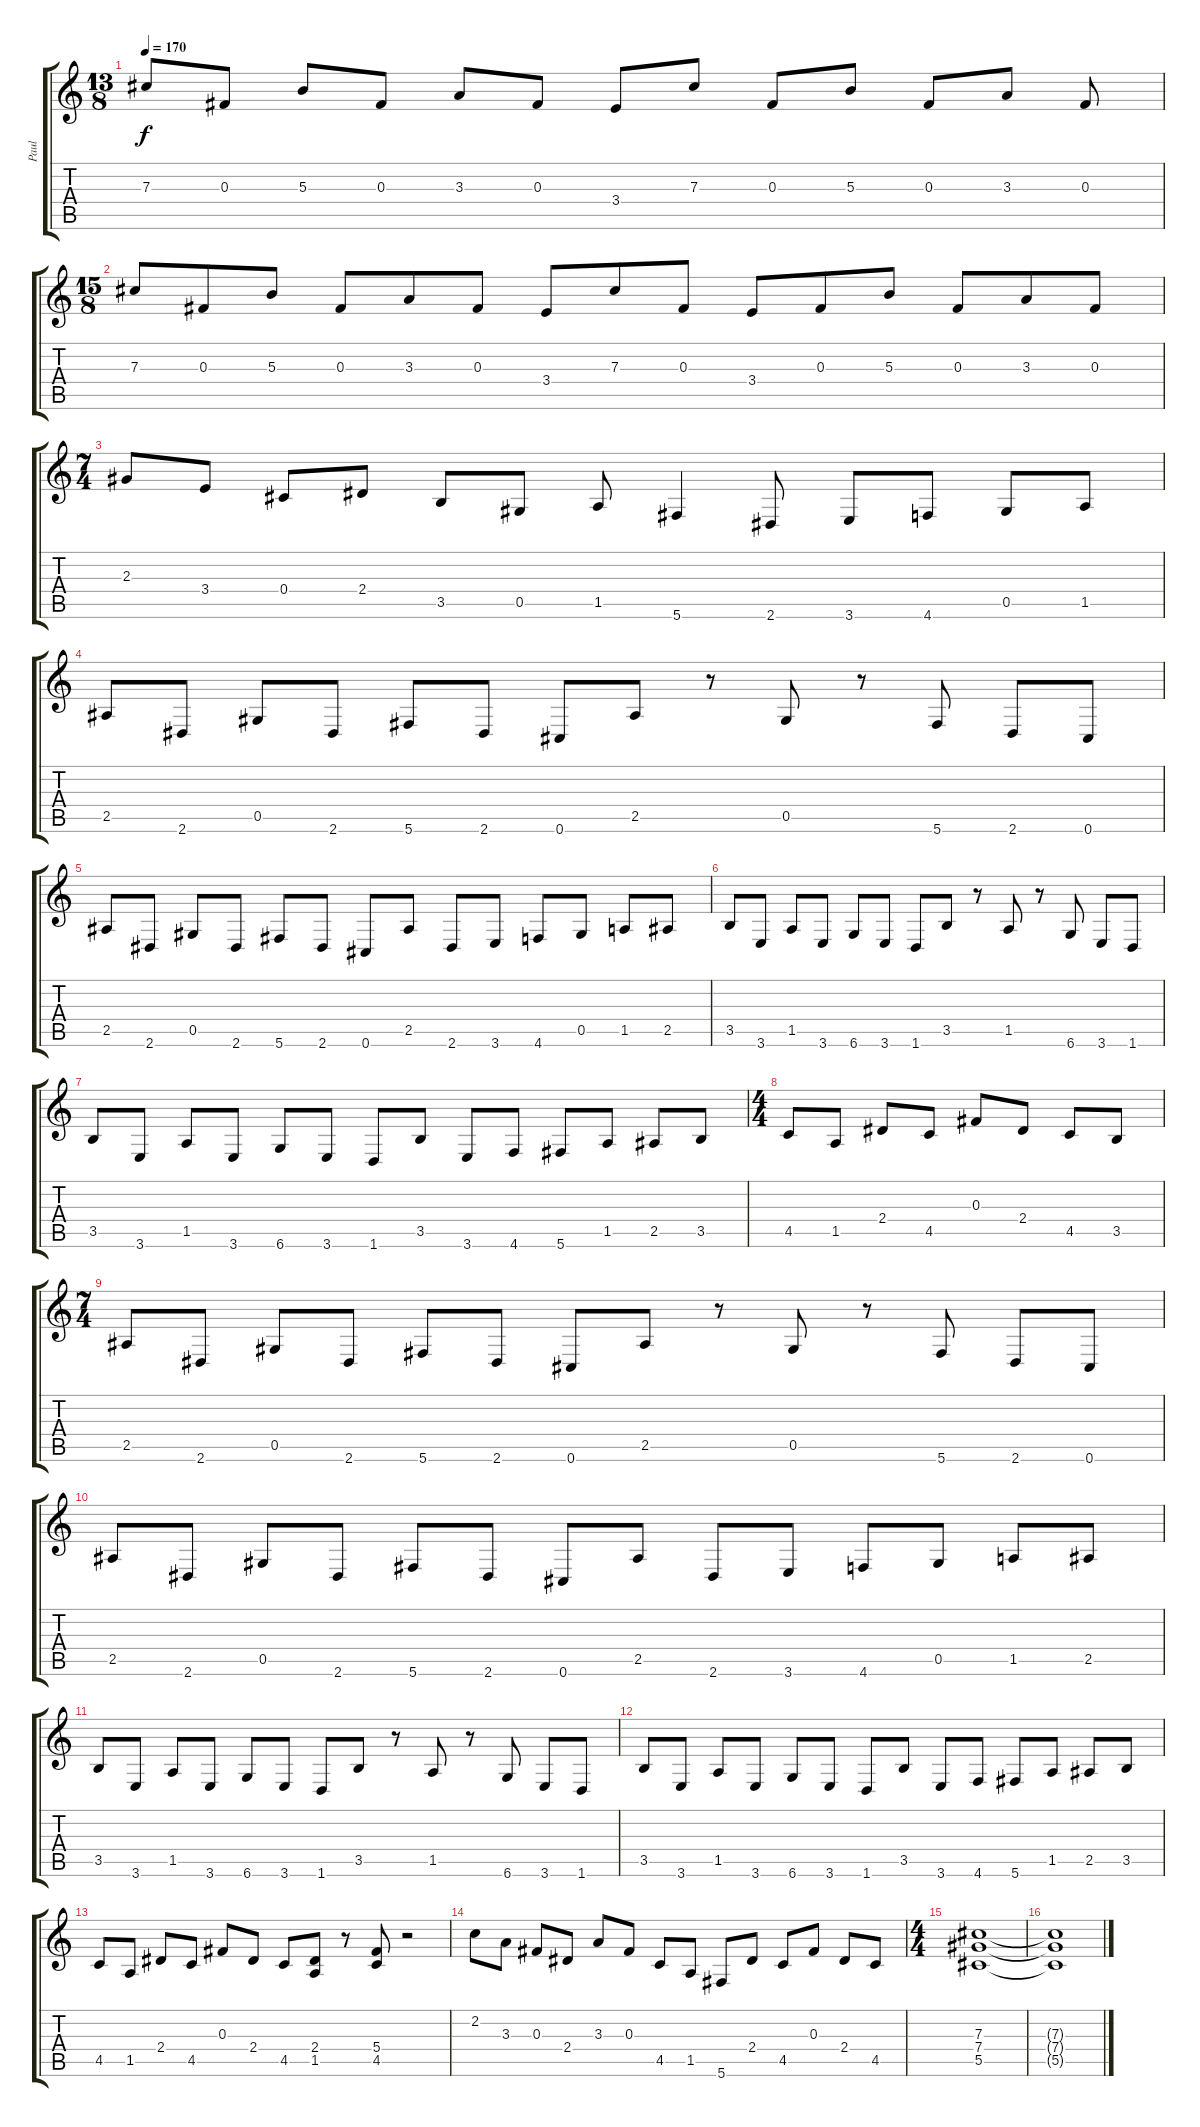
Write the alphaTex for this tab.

\track ("Paul" "Paul") {instrument distortionguitar}
\staff {score tabs}
\tuning (Eb4 Bb3 Gb3 Db3 Ab2 Db2) {hide}
\ts (13 8)
\tempo 170
\clef g2
\ks c
7.3.8{dy f} 0.3.8 5.3.8 0.3.8 3.3.8 0.3.8 3.4.8 7.3.8 0.3.8 5.3.8 0.3.8 3.3.8 0.3.8 |
\ts (15 8)
7.3.8 0.3.8 5.3.8 0.3.8 3.3.8 0.3.8 3.4.8 7.3.8 0.3.8 3.4.8 0.3.8 5.3.8 0.3.8 3.3.8 0.3.8 |
\ts (7 4)
2.3.8 3.4.8 0.4.8 2.4.8 3.5.8 0.5.8 1.5.8 5.6.4 2.6.8 3.6.8 4.6.8 0.5.8 1.5.8 |
2.5.8 2.6.8 0.5.8 2.6.8 5.6.8 2.6.8 0.6.8 2.5.8 r.8 0.5.8 r.8 5.6.8 2.6.8 0.6.8 |
2.5.8 2.6.8 0.5.8 2.6.8 5.6.8 2.6.8 0.6.8 2.5.8 2.6.8 3.6.8 4.6.8 0.5.8 1.5.8 2.5.8 |
3.5.8 3.6.8 1.5.8 3.6.8 6.6.8 3.6.8 1.6.8 3.5.8 r.8 1.5.8 r.8 6.6.8 3.6.8 1.6.8 |
3.5.8 3.6.8 1.5.8 3.6.8 6.6.8 3.6.8 1.6.8 3.5.8 3.6.8 4.6.8 5.6.8 1.5.8 2.5.8 3.5.8 |
\ts (4 4)
4.5.8 1.5.8 2.4.8 4.5.8 0.3.8 2.4.8 4.5.8 3.5.8 |
\ts (7 4)
2.5.8 2.6.8 0.5.8 2.6.8 5.6.8 2.6.8 0.6.8 2.5.8 r.8 0.5.8 r.8 5.6.8 2.6.8 0.6.8 |
2.5.8 2.6.8 0.5.8 2.6.8 5.6.8 2.6.8 0.6.8 2.5.8 2.6.8 3.6.8 4.6.8 0.5.8 1.5.8 2.5.8 |
3.5.8 3.6.8 1.5.8 3.6.8 6.6.8 3.6.8 1.6.8 3.5.8 r.8 1.5.8 r.8 6.6.8 3.6.8 1.6.8 |
3.5.8 3.6.8 1.5.8 3.6.8 6.6.8 3.6.8 1.6.8 3.5.8 3.6.8 4.6.8 5.6.8 1.5.8 2.5.8 3.5.8 |
4.5.8 1.5.8 2.4.8 4.5.8 0.3.8 2.4.8 4.5.8 (2.4 1.5).8 r.8 (5.4 4.5).8 r.2 |
2.2.8 3.3.8 0.3.8 2.4.8 3.3.8 0.3.8 4.5.8 1.5.8 5.6.8 2.4.8 4.5.8 0.3.8 2.4.8 4.5.8 |
\ts (4 4)
(7.3 7.4 5.5).1 |
(7.3{t} 7.4{t} 5.5{t}).1
